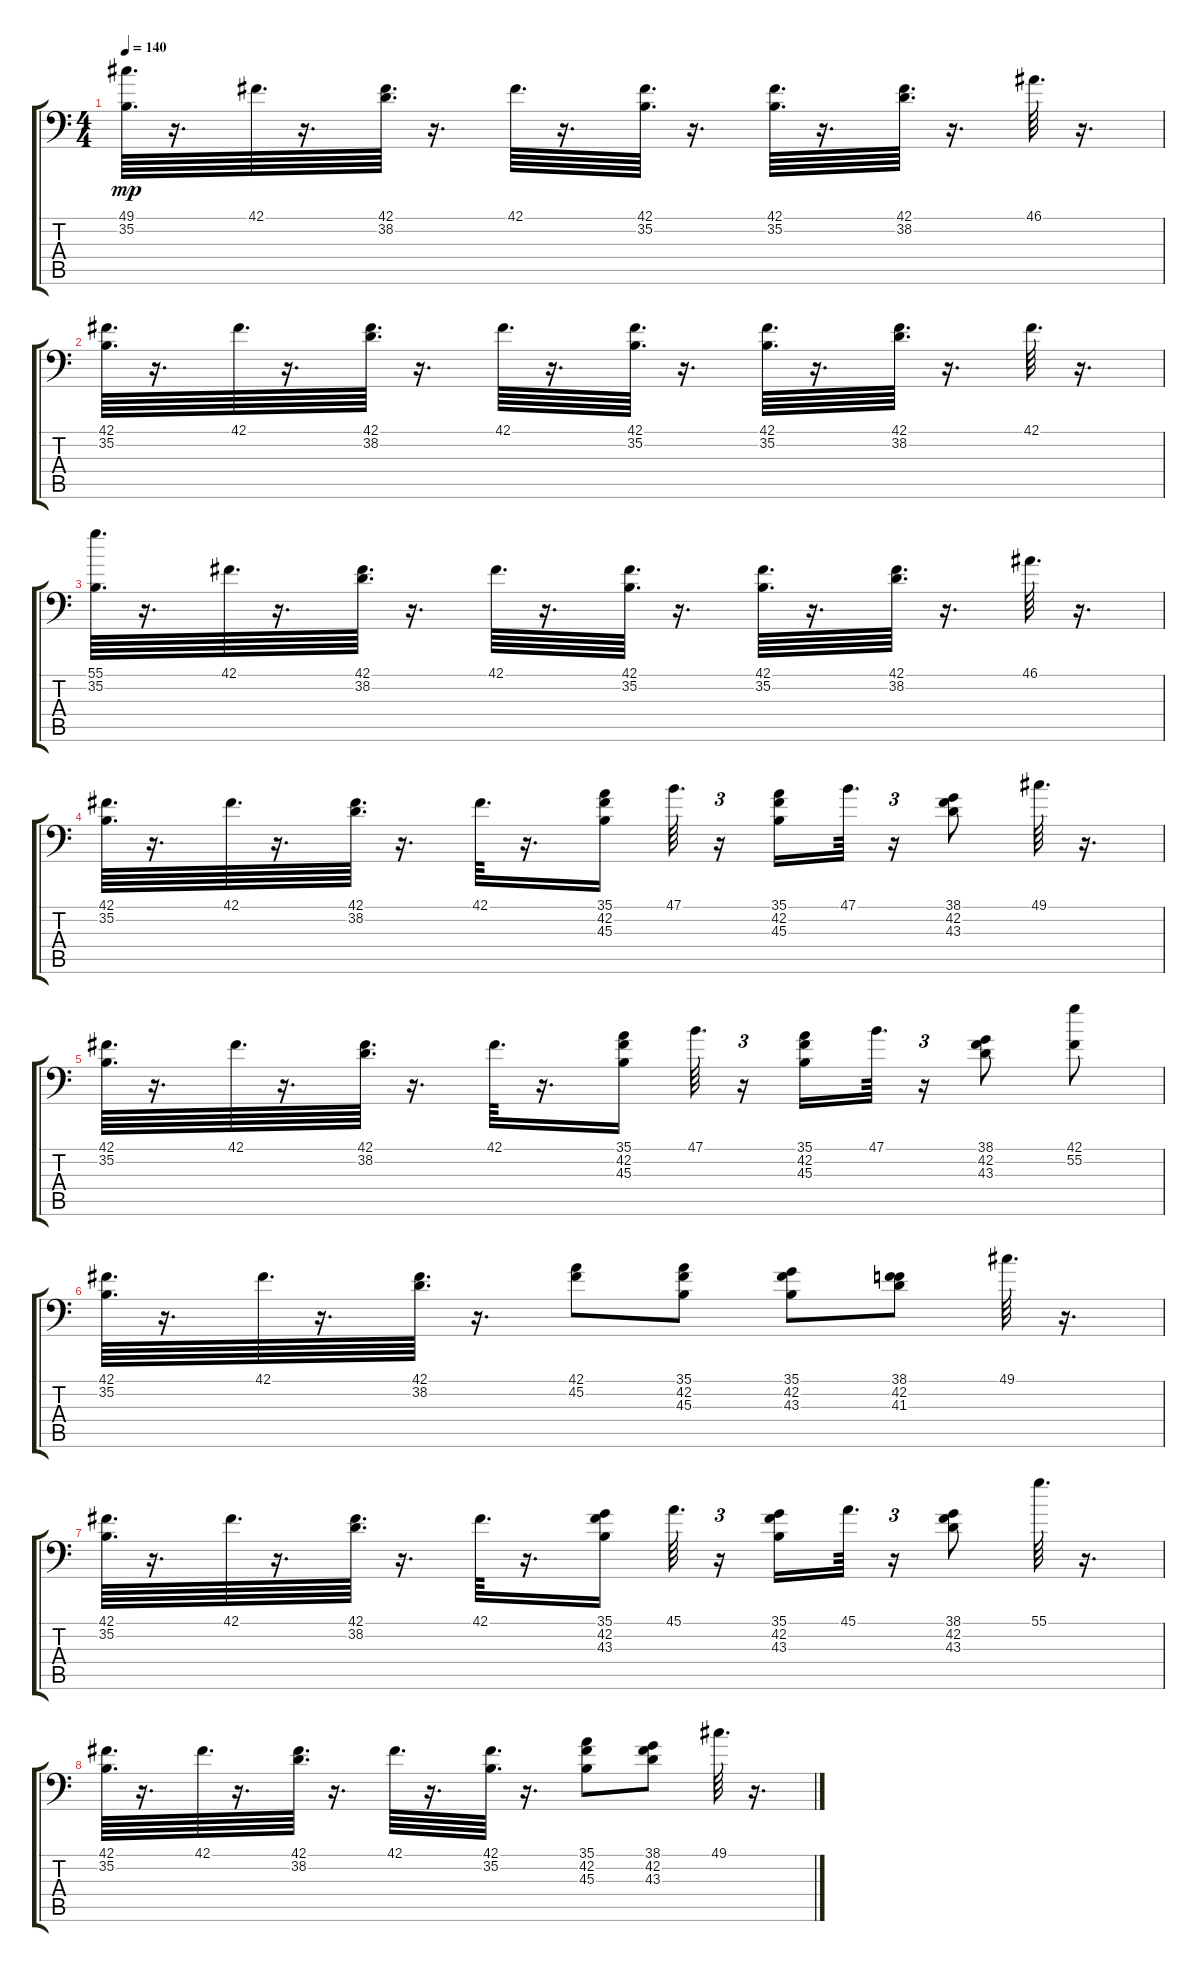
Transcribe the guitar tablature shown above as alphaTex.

\track "" {instrument acousticgrandpiano}
\staff {score tabs}
\tuning (C-1 C-1 C-1 C-1 C-1 C-1) {hide}
\ts (4 4)
\tempo 140
\clef f4
\ks c
(49.1 35.2).64{d dy mp} r.16{d} 42.1.64{d} r.16{d} (42.1 38.2).64{d} r.16{d} 42.1.64{d} r.16{d} (42.1 35.2).64{d} r.16{d} (42.1 35.2).64{d} r.16{d} (42.1 38.2).64{d} r.16{d} 46.1.64{d} r.16{d} |
(42.1 35.2).64{d} r.16{d} 42.1.64{d} r.16{d} (42.1 38.2).64{d} r.16{d} 42.1.64{d} r.16{d} (42.1 35.2).64{d} r.16{d} (42.1 35.2).64{d} r.16{d} (42.1 38.2).64{d} r.16{d} 42.1.64{d} r.16{d} |
(55.1 35.2).64{d} r.16{d} 42.1.64{d} r.16{d} (42.1 38.2).64{d} r.16{d} 42.1.64{d} r.16{d} (42.1 35.2).64{d} r.16{d} (42.1 35.2).64{d} r.16{d} (42.1 38.2).64{d} r.16{d} 46.1.64{d} r.16{d} |
(42.1 35.2).64{d} r.16{d} 42.1.64{d} r.16{d} (42.1 38.2).64{d} r.16{d} 42.1.64{d} r.16{d} (35.1 42.2 45.3).16 47.1.64{d} r.16{tu (3 2)} (35.1 42.2 45.3).16 47.1.64{d} r.16{tu (3 2)} (38.1 42.2 43.3).8 49.1.64{d} r.16{d} |
(42.1 35.2).64{d} r.16{d} 42.1.64{d} r.16{d} (42.1 38.2).64{d} r.16{d} 42.1.64{d} r.16{d} (35.1 42.2 45.3).16 47.1.64{d} r.16{tu (3 2)} (35.1 42.2 45.3).16 47.1.64{d} r.16{tu (3 2)} (38.1 42.2 43.3).8 (42.1 55.2).8 |
(42.1 35.2).64{d} r.16{d} 42.1.64{d} r.16{d} (42.1 38.2).64{d} r.16{d} (42.1 45.2).8 (35.1 42.2 45.3).8 (35.1 42.2 43.3).8 (38.1 42.2 41.3).8 49.1.64{d} r.16{d} |
(42.1 35.2).64{d} r.16{d} 42.1.64{d} r.16{d} (42.1 38.2).64{d} r.16{d} 42.1.64{d} r.16{d} (35.1 42.2 43.3).16 45.1.64{d} r.16{tu (3 2)} (35.1 42.2 43.3).16 45.1.64{d} r.16{tu (3 2)} (38.1 42.2 43.3).8 55.1.64{d} r.16{d} |
(42.1 35.2).64{d} r.16{d} 42.1.64{d} r.16{d} (42.1 38.2).64{d} r.16{d} 42.1.64{d} r.16{d} (42.1 35.2).64{d} r.16{d} (35.1 42.2 45.3).8 (38.1 42.2 43.3).8 49.1.64{d} r.16{d}
